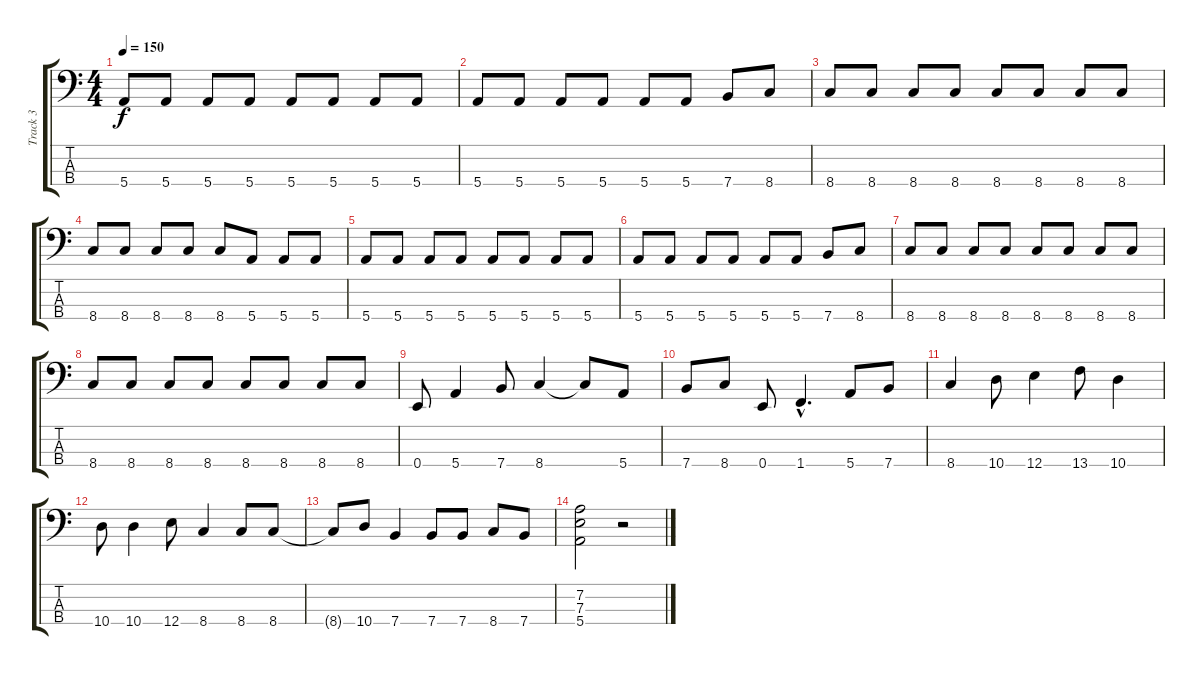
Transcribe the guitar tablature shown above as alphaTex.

\track ("Track 3" "Track 3") {instrument electricbassfinger}
\staff {score tabs}
\tuning (G2 D2 A1 E1) {hide}
\ts (4 4)
\tempo 150
\clef f4
\ks c
5.4.8{dy f instrument electricbassfinger} 5.4.8 5.4.8 5.4.8 5.4.8 5.4.8 5.4.8 5.4.8 |
5.4.8 5.4.8 5.4.8 5.4.8 5.4.8 5.4.8 7.4.8 8.4.8 |
8.4.8 8.4.8 8.4.8 8.4.8 8.4.8 8.4.8 8.4.8 8.4.8 |
8.4.8 8.4.8 8.4.8 8.4.8 8.4.8 5.4.8 5.4.8 5.4.8 |
5.4.8 5.4.8 5.4.8 5.4.8 5.4.8 5.4.8 5.4.8 5.4.8 |
5.4.8 5.4.8 5.4.8 5.4.8 5.4.8 5.4.8 7.4.8 8.4.8 |
8.4.8 8.4.8 8.4.8 8.4.8 8.4.8 8.4.8 8.4.8 8.4.8 |
8.4.8 8.4.8 8.4.8 8.4.8 8.4.8 8.4.8 8.4.8 8.4.8 |
0.4.8 5.4.4 7.4.8 8.4.4 8.4{t}.8 5.4.8 |
7.4.8 8.4.8 0.4.8 1.4{hac}.4{d} 5.4.8 7.4.8 |
8.4.4 10.4.8 12.4.4 13.4.8 10.4.4 |
10.4.8 10.4.4 12.4.8 8.4.4 8.4.8 8.4.8 |
8.4{t}.8 10.4.8 7.4.4 7.4.8 7.4.8 8.4.8 7.4.8 |
(7.2 7.3 5.4).2 r.2
